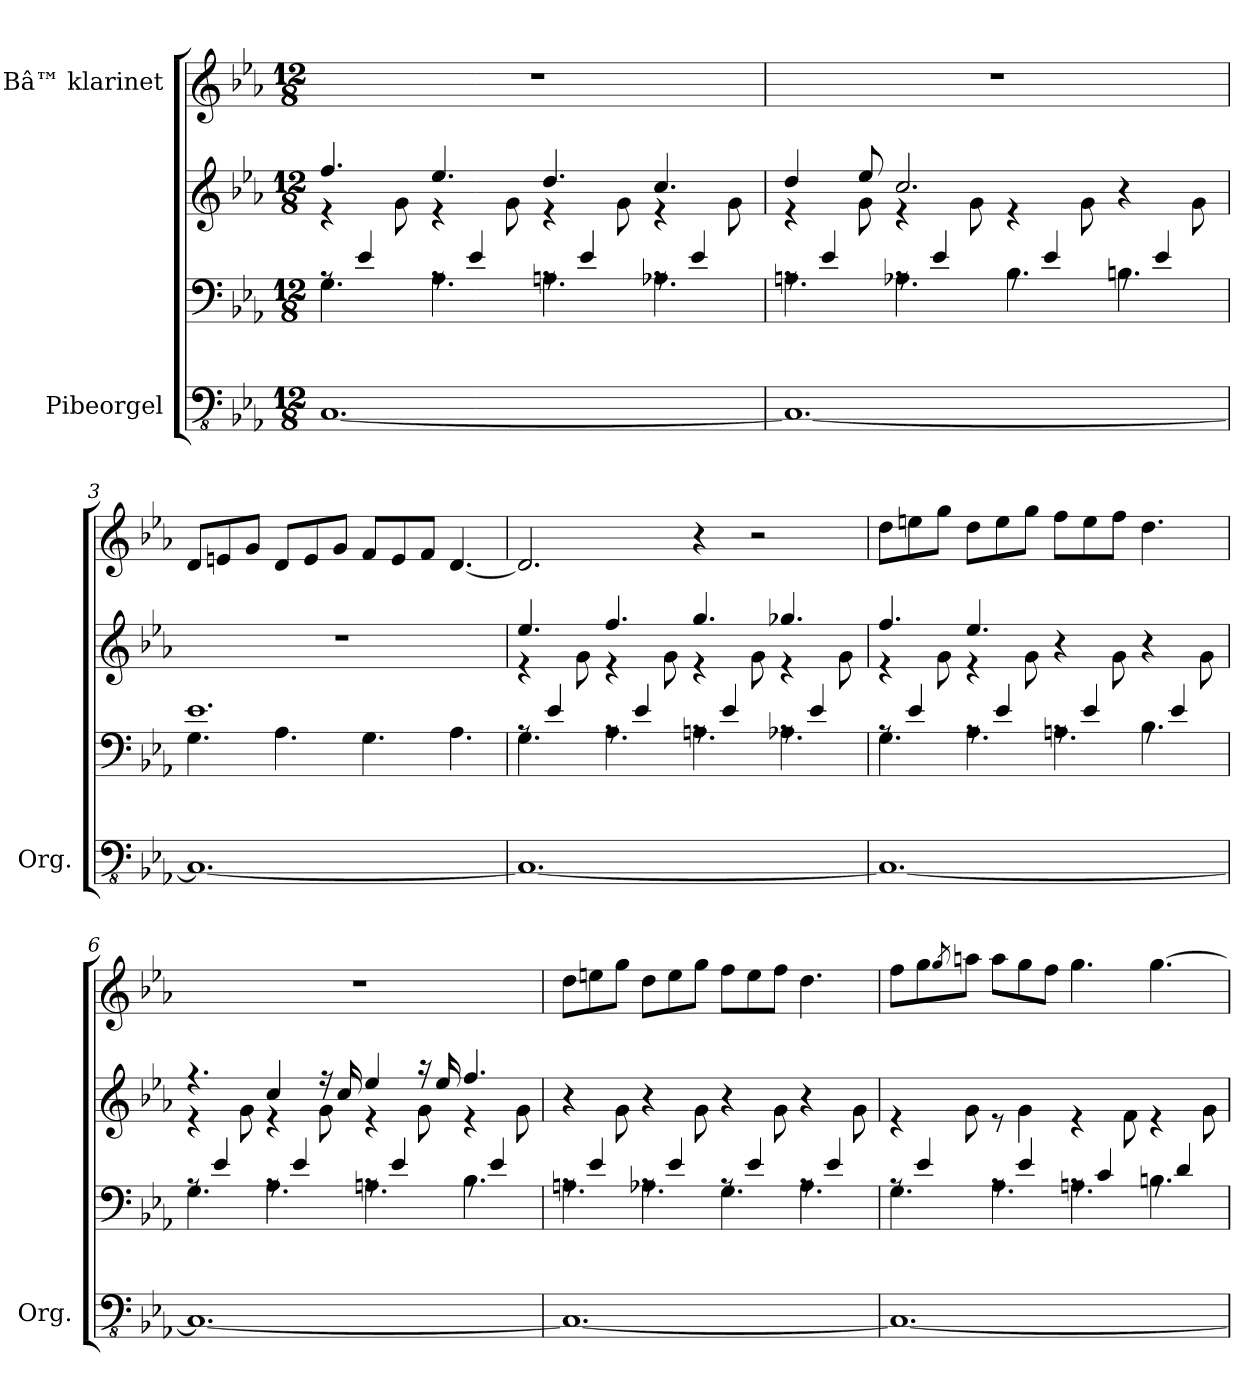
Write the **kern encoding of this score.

**kern	**kern	**kern	**kern
*part2	*part2	*part2	*part1
*staff4	*staff3	*staff2	*staff1
*I"Pibeorgel	*	*	*I"Bâ™­ klarinet
*I'Org.	*	*	*
*clefFv4	*clefF4	*clefG2	*clefG2
*	*	*	*ITrd1c2
*k[b-e-a-]	*k[b-e-a-]	*k[b-e-a-]	*k[b-e-a-d-g-]
*M12/8	*M12/8	*M12/8	*M12/8
*MM87	*MM87	*MM87	*MM87
=1	=1	=1	=1
*	*^	*^	*
[1.CC	8rA	4.G\	4.ff/	4r	1.r
.	4e-/	.	.	.	.
.	.	.	.	8g\	.
.	8rA	4.A-\	4.ee-/	4r	.
.	4e-/	.	.	.	.
.	.	.	.	8g\	.
.	8rA	4.An\	4.dd/	4r	.
.	4e-/	.	.	.	.
.	.	.	.	8g\	.
.	8rA	4.A-X\	4.cc/	4r	.
.	4e-/	.	.	.	.
.	.	.	.	8g\	.
=2	=2	=2	=2	=2	=2
1.CC_	8rA	4.An\	4dd/	4r	1.r
.	4e-/	.	.	.	.
.	.	.	8ee-/	8g\	.
.	8rA	4.A-X\	2.cc/	4r	.
.	4e-/	.	.	.	.
.	.	.	.	8g\	.
.	8rA	4.B-\	.	4r	.
.	4e-/	.	.	.	.
.	.	.	.	8g\	.
.	8rA	4.Bn\	4.ryy	4r	.
.	4e-/	.	.	.	.
.	.	.	.	8g\	.
*	*	*	*v	*v	*
!!LO:LB:g=z
=3	=3	=3	=3	=3
1.CC_	1.e-	4.G\	1.r	8c/L
.	.	.	.	8dn/
.	.	.	.	8f/J
.	.	4.A-\	.	8c/L
.	.	.	.	8d/
.	.	.	.	8f/J
.	.	4.G\	.	8e-/L
.	.	.	.	8d/
.	.	.	.	8e-/J
.	.	4.A-\	.	[4.c/
=4	=4	=4	=4	=4
*	*	*	*^	*
1.CC_	8rA	4.G\	4.ee-/	4r	2.c/]
.	4e-/	.	.	.	.
.	.	.	.	8g\	.
.	8rA	4.A-\	4.ff/	4r	.
.	4e-/	.	.	.	.
.	.	.	.	8g\	.
.	8rA	4.An\	4.gg/	4r	4r
.	4e-/	.	.	.	.
.	.	.	.	8g\	2r
.	8rA	4.A-X\	4.gg-X/	4r	.
.	4e-/	.	.	.	.
.	.	.	.	8g\	.
=5	=5	=5	=5	=5	=5
1.CC_	8rA	4.G\	4.ff/	4r	8cc\L
.	4e-/	.	.	.	8ddn\
.	.	.	.	8g\	8ff\J
.	8rA	4.A-\	4.ee-/	4r	8cc\L
.	4e-/	.	.	.	8dd\
.	.	.	.	8g\	8ff\J
.	8rA	4.An\	4.ryy	4r	8ee-\L
.	4e-/	.	.	.	8dd\
.	.	.	.	8g\	8ee-\J
.	8rA	4.B-\	4.ryy	4r	4.cc\
.	4e-/	.	.	.	.
.	.	.	.	8g\	.
!!LO:LB:g=z
=6	=6	=6	=6	=6	=6
1.CC_	8rA	4.G\	4.r	4r	1.r
.	4e-/	.	.	.	.
.	.	.	.	8g\	.
.	8rA	4.A-\	4cc/	4r	.
.	4e-/	.	.	.	.
.	.	.	16r	8g\	.
.	.	.	16cc/	.	.
.	8rA	4.An\	4ee-/	4r	.
.	4e-/	.	.	.	.
.	.	.	16r	8g\	.
.	.	.	16ee-/	.	.
.	8rA	4.B-\	4.ff/	4r	.
.	4e-/	.	.	.	.
.	.	.	.	8g\	.
=7	=7	=7	=7	=7	=7
1.CC_	8rA	4.An\	4.ryy	4r	8cc\L
.	4e-/	.	.	.	8ddn\
.	.	.	.	8g\	8ff\J
.	8rA	4.A-X\	4.ryy	4r	8cc\L
.	4e-/	.	.	.	8dd\
.	.	.	.	8g\	8ff\J
.	8rA	4.G\	4.ryy	4r	8ee-\L
.	4e-/	.	.	.	8dd\
.	.	.	.	8g\	8ee-\J
.	8rA	4.A-\	4.ryy	4r	4.cc\
.	4e-/	.	.	.	.
.	.	.	.	8g\	.
!!LO:PB:g=z
=8	=8	=8	=8	=8	=8
1.CC_	8rA	4.G\	1.ryy	4r	8ee-\L
.	4e-/	.	.	.	8ff\
.	.	.	.	.	8qff/
.	.	.	.	8g\	8ggn\J
.	8rA	4.A-\	.	8r	8gg\L
.	4e-/	.	.	4g\	8ff\
.	.	.	.	.	8ee-\J
.	8rA	4.An\	.	4r	4.ff\
.	4c/	.	.	.	.
.	.	.	.	8f\	.
.	8rA	4.Bn\	.	4r	[4.ff\
.	4d/	.	.	.	.
.	.	.	.	8g\	.
*	*v	*v	*	*	*
*	*	*v	*v	*
=	=	=	=
*-	*-	*-	*-
